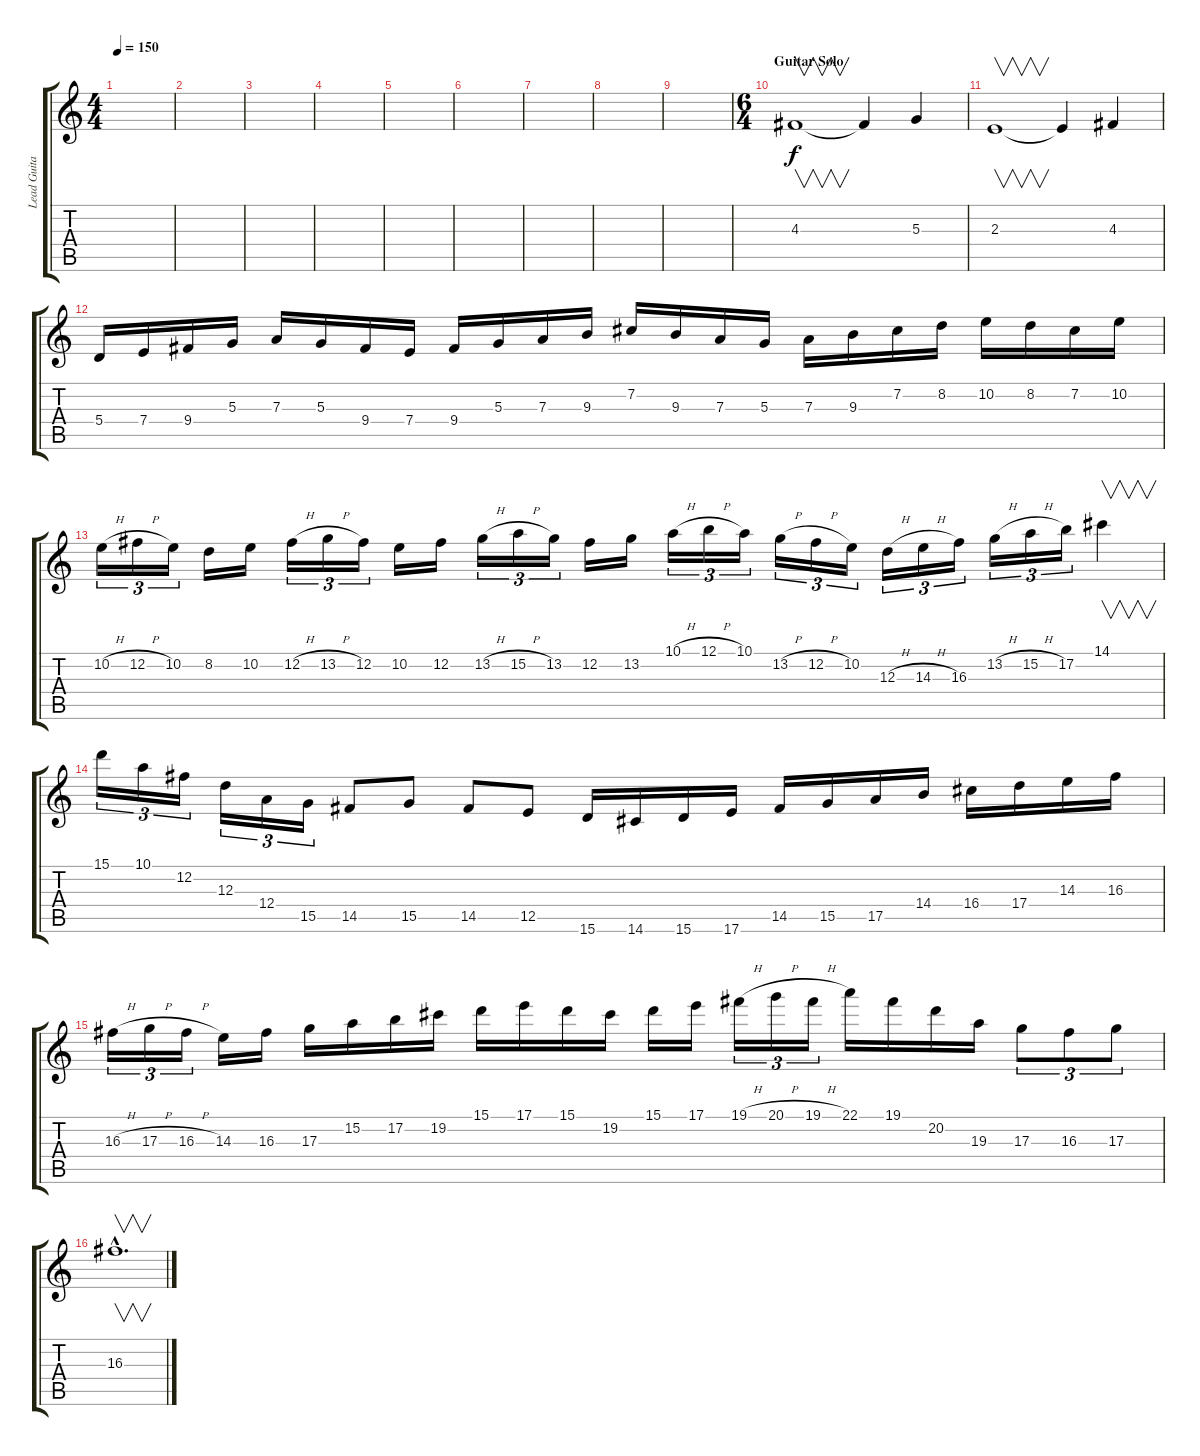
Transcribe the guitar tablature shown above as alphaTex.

\track ("Lead Guitar" "Lead Guita") {instrument overdrivenguitar}
\staff {score tabs}
\tuning (B3 Gb3 D3 A2 E2 B1) {hide}
\ts (4 4)
\tempo 150
\clef g2
\ks c
|
|
|
|
|
|
|
|
|
\ts (6 4)
\section ("" "Guitar Solo")
4.3.1{v} 4.3{t}.4 5.3.4 |
2.3.1{v} 2.3{t}.4 4.3.4 |
5.4.16 7.4.16 9.4.16 5.3.16 7.3.16 5.3.16 9.4.16 7.4.16 9.4.16 5.3.16 7.3.16 9.3.16 7.2.16 9.3.16 7.3.16 5.3.16 7.3.16 9.3.16 7.2.16 8.2.16 10.2.16 8.2.16 7.2.16 10.2.16 |
10.2{h}.16{tu (3 2)} 12.2{h}.16{tu (3 2)} 10.2.16{tu (3 2)} 8.2.16 10.2.16 12.2{h}.16{tu (3 2)} 13.2{h}.16{tu (3 2)} 12.2.16{tu (3 2)} 10.2.16 12.2.16 13.2{h}.16{tu (3 2)} 15.2{h}.16{tu (3 2)} 13.2.16{tu (3 2)} 12.2.16 13.2.16 10.1{h}.16{tu (3 2)} 12.1{h}.16{tu (3 2)} 10.1.16{tu (3 2)} 13.2{h}.16{tu (3 2)} 12.2{h}.16{tu (3 2)} 10.2.16{tu (3 2)} 12.3{h}.16{tu (3 2)} 14.3{h}.16{tu (3 2)} 16.3.16{tu (3 2)} 13.2{h}.16{tu (3 2)} 15.2{h}.16{tu (3 2)} 17.2.16{tu (3 2)} 14.1.4{v} |
15.1.16{tu (3 2)} 10.1.16{tu (3 2)} 12.2.16{tu (3 2)} 12.3.16{tu (3 2)} 12.4.16{tu (3 2)} 15.5.16{tu (3 2)} 14.5.8 15.5.8 14.5.8 12.5.8 15.6.16 14.6.16 15.6.16 17.6.16 14.5.16 15.5.16 17.5.16 14.4.16 16.4.16 17.4.16 14.3.16 16.3.16 |
16.3{h}.16{tu (3 2)} 17.3{h}.16{tu (3 2)} 16.3{h}.16{tu (3 2)} 14.3.16 16.3.16 17.3.16 15.2.16 17.2.16 19.2.16 15.1.16 17.1.16 15.1.16 19.2.16 15.1.16 17.1.16 19.1{h}.16{tu (3 2)} 20.1{h}.16{tu (3 2)} 19.1{h}.16{tu (3 2)} 22.1.16 19.1.16 20.2.16 19.3.16 17.3.8{tu (3 2)} 16.3.8{tu (3 2)} 17.3.8{tu (3 2)} |
16.3{hac}.1{v d}
